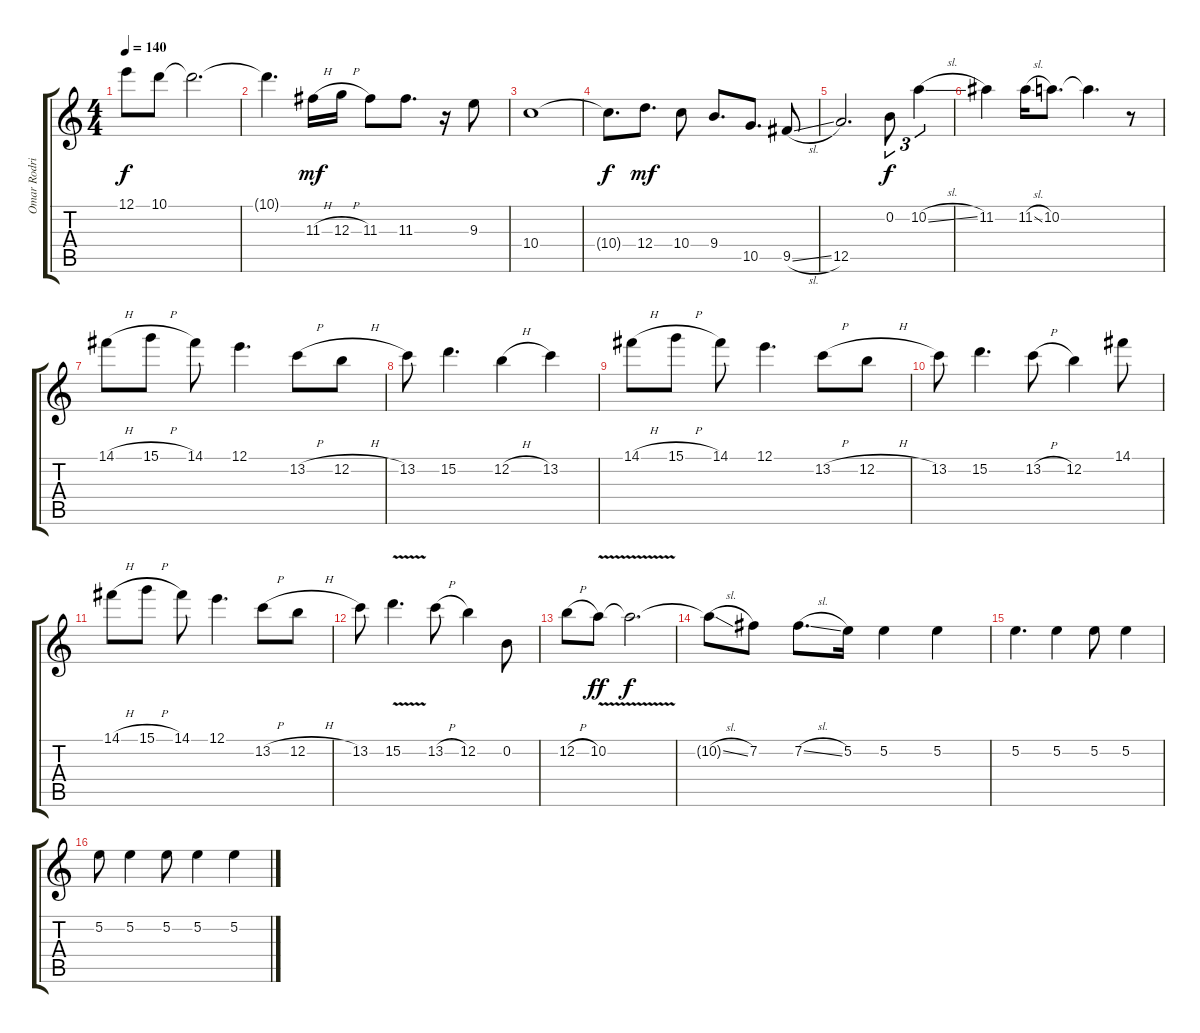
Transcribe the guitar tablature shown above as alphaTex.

\track ("Omar Rodriguez-Lopez - Guitar 1" "Omar Rodri") {instrument distortionguitar}
\staff {score tabs}
\tuning (E4 B3 G3 D3 A2 E2) {hide}
\ts (4 4)
\tempo 140
\clef g2
\ks c
12.1.8{dy f} 10.1.8 10.1{t}.2{d} |
10.1{t}.4{d} 11.3{h}.16{dy mf} 12.3{h}.16 11.3.8 11.3.8{d} r.16 9.3.8 |
10.4.1 |
10.4{t}.8{d dy f} 12.4.8{d dy mf} 10.4.8 9.4.8{d} 10.5.8{d} 9.5{sl}.8 |
12.5.2{d balance 4} 0.2.8{tu (3 2) dy f} 10.2{sl}.4{tu (3 2)} |
11.2.4 11.2{sl}.16 10.2.8{d} 10.2{t}.4{d} r.8 |
14.1{h}.8 15.1{h}.8 14.1.8 12.1.4{d} 13.2{h}.8 12.2{h}.8 |
13.2.8{balance 0} 15.2.4{d} 12.2{h}.4 13.2.4 |
14.1{h}.8 15.1{h}.8 14.1.8 12.1.4{d} 13.2{h}.8 12.2{h}.8 |
13.2.8 15.2.4{d} 13.2{h}.8 12.2.4 14.1.8 |
14.1{h}.8{balance 8} 15.1{h}.8 14.1.8 12.1.4{d} 13.2{h}.8 12.2{h}.8 |
13.2.8{balance 16} 15.2{v}.4{d} 13.2{h}.8 12.2.4 0.2.8 |
12.2{h}.8 10.2{v}.8{dy ff} 10.2{t}.2{d dy f} |
10.2{sl t}.8 7.2.8 7.2{sl}.8{d} 5.2.16 5.2.4 5.2.4 |
5.2.4{d} 5.2.4 5.2.8 5.2.4 |
5.2.8 5.2.4 5.2.8 5.2.4 5.2.4
